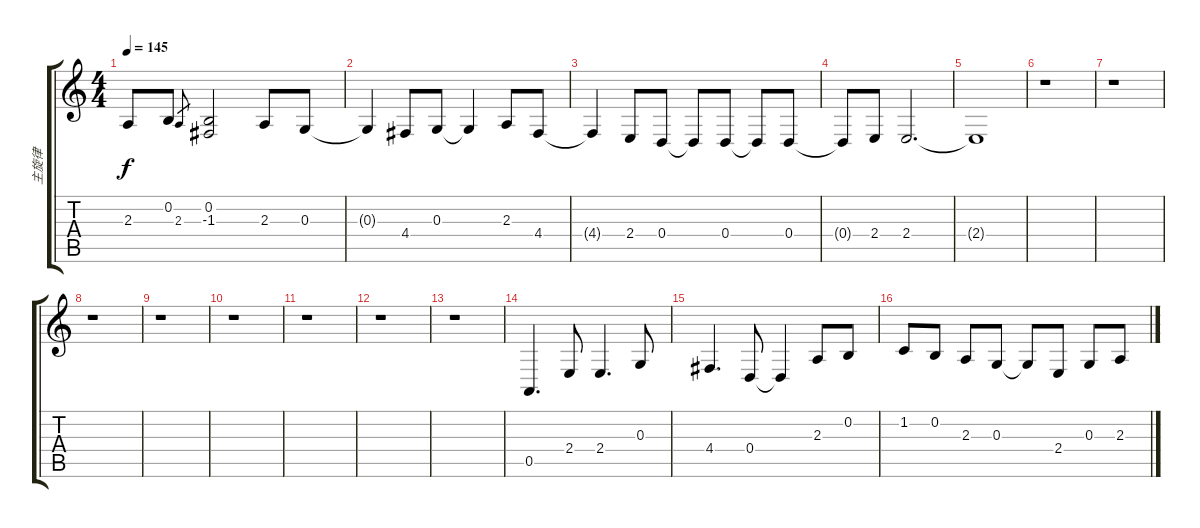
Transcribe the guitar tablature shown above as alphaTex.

\track ("主旋律" "主旋律") {instrument violin}
\staff {score tabs}
\tuning (E4 B3 G3 D3 A2 E2) {hide}
\ts (4 4)
\tempo 145
\clef g2
\ks c
2.3.8{dy f} 0.2.8 2.3.8{gr} (0.2 -1.3).2 2.3.8 0.3.8 |
0.3{t}.4 4.4.8 0.3.8 0.3{t}.4 2.3.8 4.4.8 |
4.4{t}.4 2.4.8 0.4.8 0.4{t}.8 0.4.8 0.4{t}.8 0.4.8 |
0.4{t}.8 2.4.8 2.4.2{d} |
2.4{t}.1 |
r.1 |
r.1 |
r.1 |
r.1 |
r.1 |
r.1 |
r.1 |
r.1 |
0.5.4{d} 2.4.8 2.4.4{d} 0.3.8 |
4.4.4{d} 0.4.8 0.4{t}.4 2.3.8 0.2.8 |
1.2.8 0.2.8 2.3.8 0.3.8 0.3{t}.8 2.4.8 0.3.8 2.3.8
